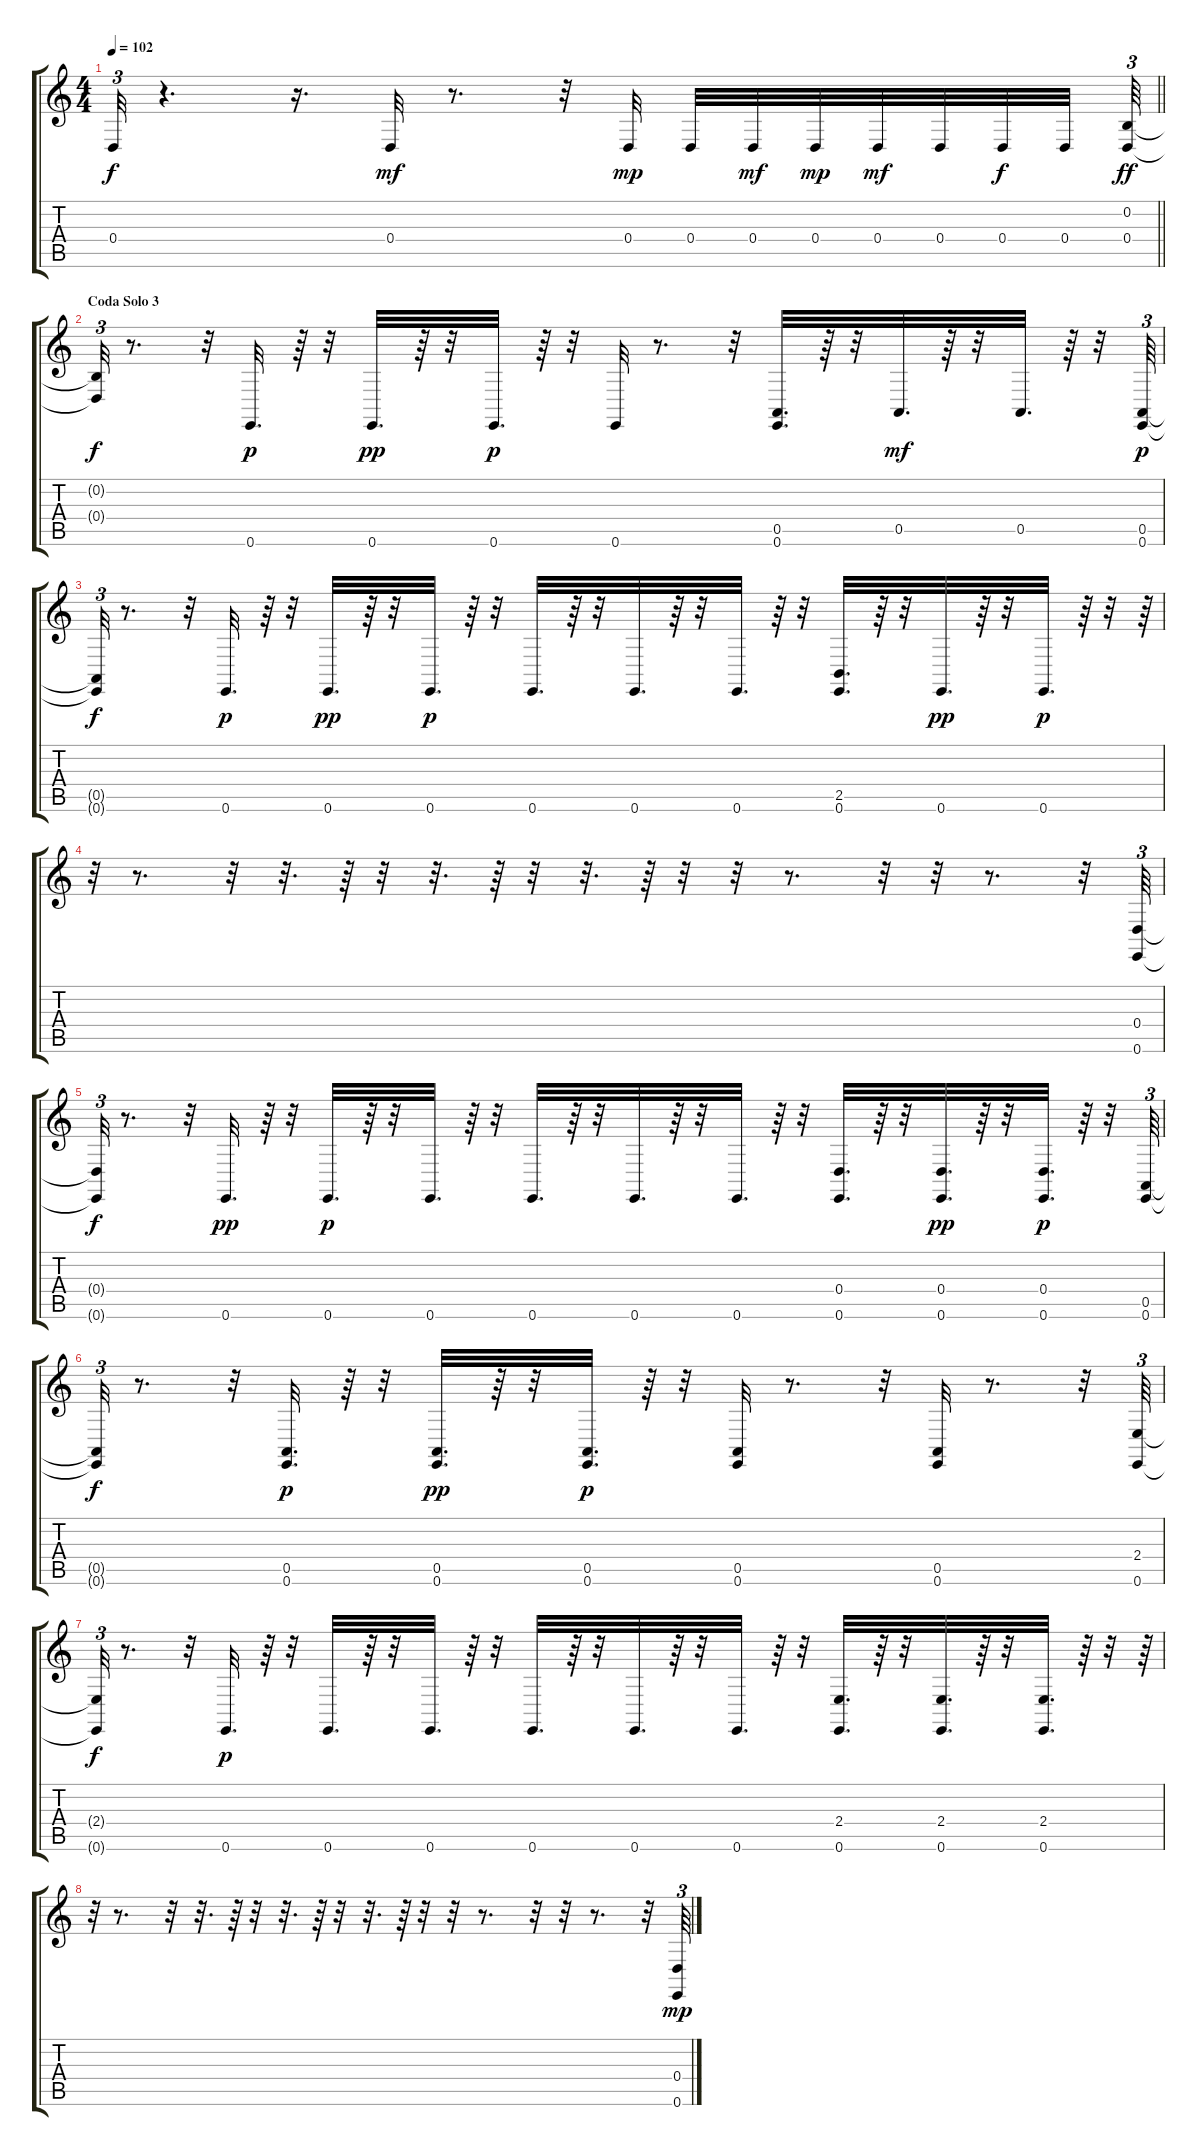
\track "" {instrument synthstrings1}
\staff {score tabs}
\tuning (E4 B3 G3 D3 A2 E2) {hide}
\ts (4 4)
\tempo 102
\clef g2
\barLineRight lightlight
\ks c
0.4{t}.32{tu (3 2) dy f} r.4{d} r.16{d} 0.4.32{dy mf} r.8{d} r.32 0.4.32{dy mp} 0.4.32 0.4.32{dy mf} 0.4.32{dy mp} 0.4.32{dy mf} 0.4.32 0.4.32{dy f} 0.4.32{beam splitsecondary} (0.2 0.4).64{tu (3 2) dy ff} |
\section ("" "Coda Solo 3")
(0.2{t} 0.4{t}).32{tu (3 2) dy f} r.8{d} r.32 0.6.32{d dy p} r.64 r.32 0.6.32{d dy pp} r.64 r.32 0.6.32{d dy p} r.64 r.32 0.6.32 r.8{d} r.32 (0.5 0.6).32{d} r.64 r.32 0.5.32{d dy mf} r.64 r.32 0.5.32{d} r.64 r.32 (0.5 0.6).64{tu (3 2) dy p} |
(0.5{t} 0.6{t}).32{tu (3 2) dy f} r.8{d} r.32 0.6.32{d dy p} r.64 r.32 0.6.32{d dy pp} r.64 r.32 0.6.32{d dy p} r.64 r.32 0.6.32{d} r.64 r.32 0.6.32{d} r.64 r.32 0.6.32{d} r.64 r.32 (2.5 0.6).32{d} r.64 r.32 0.6.32{d dy pp} r.64 r.32 0.6.32{d dy p} r.64 r.32 r.64{tu (3 2)} |
r.32{tu (3 2)} r.8{d} r.32 r.32{d} r.64 r.32 r.32{d} r.64 r.32 r.32{d} r.64 r.32 r.32 r.8{d} r.32 r.32 r.8{d} r.32 (0.4 0.6).64{tu (3 2)} |
(0.4{t} 0.6{t}).32{tu (3 2) dy f} r.8{d} r.32 0.6.32{d dy pp} r.64 r.32 0.6.32{d dy p} r.64 r.32 0.6.32{d} r.64 r.32 0.6.32{d} r.64 r.32 0.6.32{d} r.64 r.32 0.6.32{d} r.64 r.32 (0.4 0.6).32{d} r.64 r.32 (0.4 0.6).32{d dy pp} r.64 r.32 (0.4 0.6).32{d dy p} r.64 r.32 (0.5 0.6).64{tu (3 2)} |
(0.5{t} 0.6{t}).32{tu (3 2) dy f} r.8{d} r.32 (0.5 0.6).32{d dy p} r.64 r.32 (0.5 0.6).32{d dy pp} r.64 r.32 (0.5 0.6).32{d dy p} r.64 r.32 (0.5 0.6).32 r.8{d} r.32 (0.5 0.6).32 r.8{d} r.32 (2.4 0.6).64{tu (3 2)} |
(2.4{t} 0.6{t}).32{tu (3 2) dy f} r.8{d} r.32 0.6.32{d dy p} r.64 r.32 0.6.32{d} r.64 r.32 0.6.32{d} r.64 r.32 0.6.32{d} r.64 r.32 0.6.32{d} r.64 r.32 0.6.32{d} r.64 r.32 (2.4 0.6).32{d} r.64 r.32 (2.4 0.6).32{d} r.64 r.32 (2.4 0.6).32{d} r.64 r.32 r.64{tu (3 2)} |
r.32{tu (3 2)} r.8{d} r.32 r.32{d} r.64 r.32 r.32{d} r.64 r.32 r.32{d} r.64 r.32 r.32 r.8{d} r.32 r.32 r.8{d} r.32 (0.4 0.6).64{tu (3 2) dy mp}
